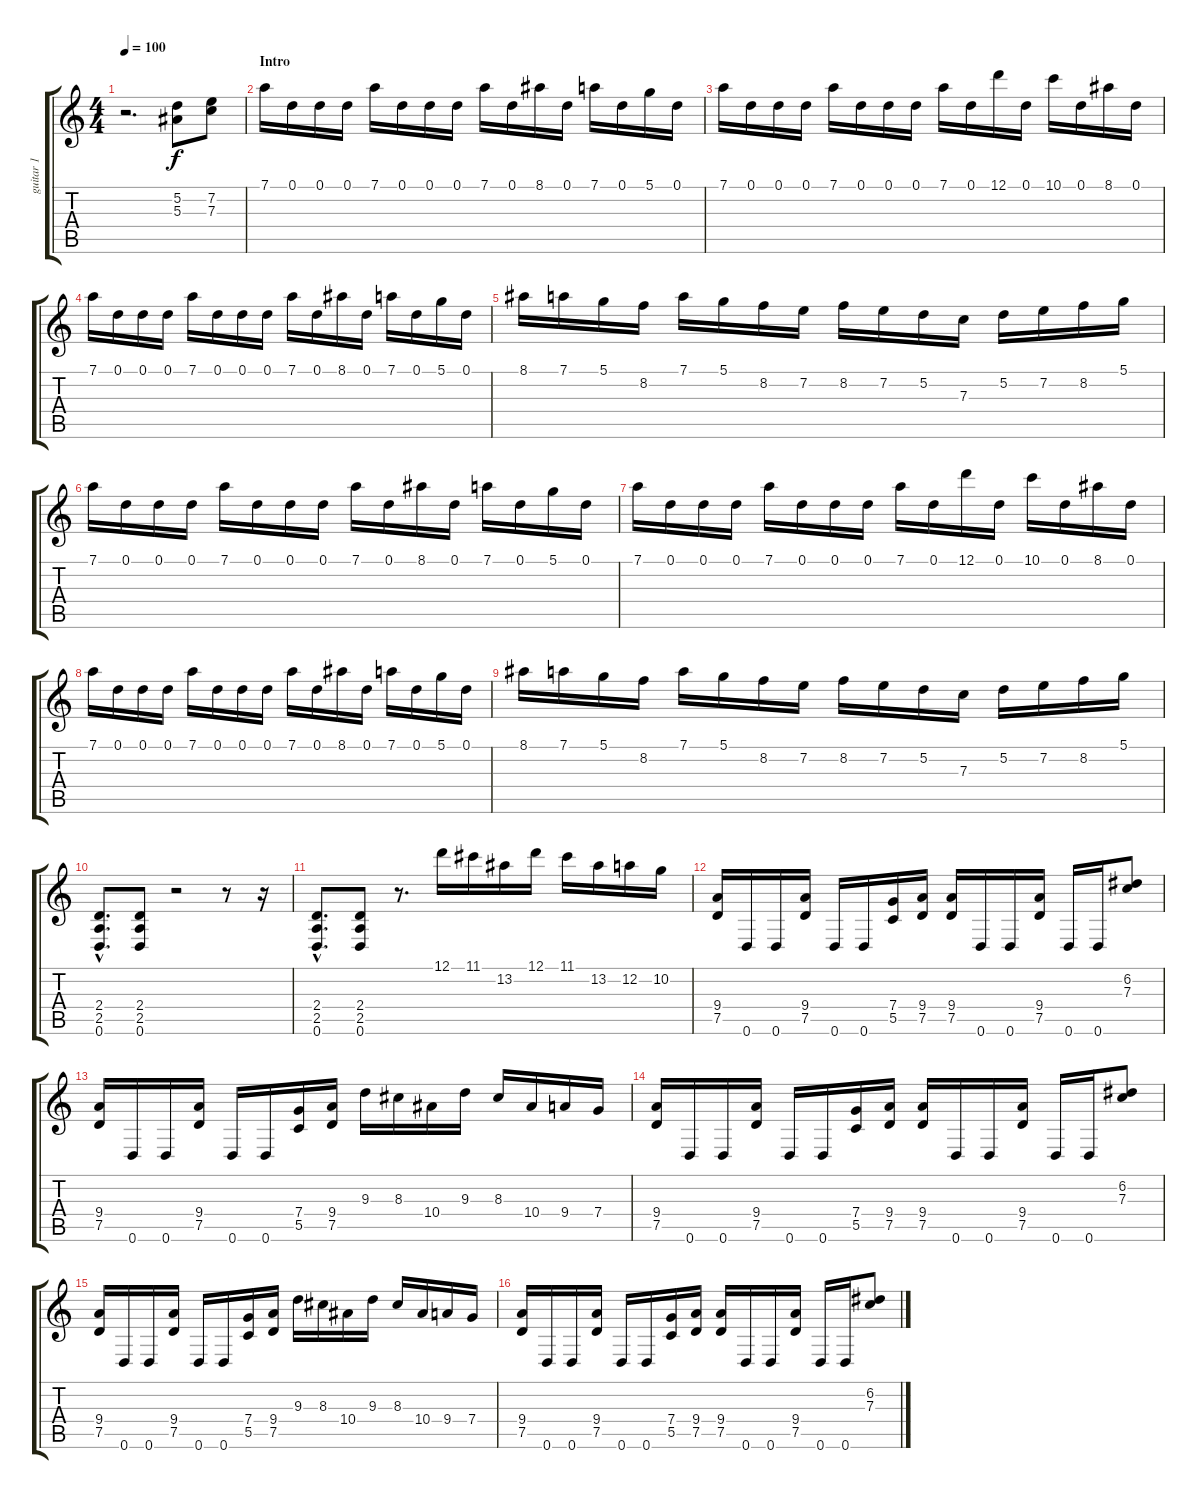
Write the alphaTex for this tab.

\track ("guitar 1" "guitar 1") {instrument distortionguitar}
\staff {score tabs}
\tuning (D4 A3 F3 C3 G2 D2) {hide}
\ts (4 4)
\tempo 100
\clef g2
\ks c
r.2{d dy f instrument distortionguitar} (5.2 5.3).8 (7.2 7.3).8 |
\section ("" "Intro")
7.1.16 0.1.16 0.1.16 0.1.16 7.1.16 0.1.16 0.1.16 0.1.16 7.1.16 0.1.16 8.1.16 0.1.16 7.1.16 0.1.16 5.1.16 0.1.16 |
7.1.16 0.1.16 0.1.16 0.1.16 7.1.16 0.1.16 0.1.16 0.1.16 7.1.16 0.1.16 12.1.16 0.1.16 10.1.16 0.1.16 8.1.16 0.1.16 |
7.1.16 0.1.16 0.1.16 0.1.16 7.1.16 0.1.16 0.1.16 0.1.16 7.1.16 0.1.16 8.1.16 0.1.16 7.1.16 0.1.16 5.1.16 0.1.16 |
8.1.16 7.1.16 5.1.16 8.2.16 7.1.16 5.1.16 8.2.16 7.2.16 8.2.16 7.2.16 5.2.16 7.3.16 5.2.16 7.2.16 8.2.16 5.1.16 |
7.1.16 0.1.16 0.1.16 0.1.16 7.1.16 0.1.16 0.1.16 0.1.16 7.1.16 0.1.16 8.1.16 0.1.16 7.1.16 0.1.16 5.1.16 0.1.16 |
7.1.16 0.1.16 0.1.16 0.1.16 7.1.16 0.1.16 0.1.16 0.1.16 7.1.16 0.1.16 12.1.16 0.1.16 10.1.16 0.1.16 8.1.16 0.1.16 |
7.1.16 0.1.16 0.1.16 0.1.16 7.1.16 0.1.16 0.1.16 0.1.16 7.1.16 0.1.16 8.1.16 0.1.16 7.1.16 0.1.16 5.1.16 0.1.16 |
8.1.16 7.1.16 5.1.16 8.2.16 7.1.16 5.1.16 8.2.16 7.2.16 8.2.16 7.2.16 5.2.16 7.3.16 5.2.16 7.2.16 8.2.16 5.1.16 |
(2.4{hac} 2.5{hac} 0.6{hac}).8{d} (2.4 2.5 0.6).8 r.2 r.8 r.16 |
(2.4{hac} 2.5{hac} 0.6{hac}).8{d} (2.4 2.5 0.6).8 r.8{d} 12.1.16 11.1.16 13.2.16 12.1.16 11.1.16 13.2.16 12.2.16 10.2.16 |
(9.4 7.5).16 0.6.16 0.6.16 (9.4 7.5).16 0.6.16 0.6.16 (7.4 5.5).16 (9.4 7.5).16 (9.4 7.5).16 0.6.16 0.6.16 (9.4 7.5).16 0.6.16 0.6.16 (6.2 7.3).8 |
(9.4 7.5).16 0.6.16 0.6.16 (9.4 7.5).16 0.6.16 0.6.16 (7.4 5.5).16 (9.4 7.5).16 9.3.16 8.3.16 10.4.16 9.3.16 8.3.16 10.4.16 9.4.16 7.4.16 |
(9.4 7.5).16 0.6.16 0.6.16 (9.4 7.5).16 0.6.16 0.6.16 (7.4 5.5).16 (9.4 7.5).16 (9.4 7.5).16 0.6.16 0.6.16 (9.4 7.5).16 0.6.16 0.6.16 (6.2 7.3).8 |
(9.4 7.5).16 0.6.16 0.6.16 (9.4 7.5).16 0.6.16 0.6.16 (7.4 5.5).16 (9.4 7.5).16 9.3.16 8.3.16 10.4.16 9.3.16 8.3.16 10.4.16 9.4.16 7.4.16 |
(9.4 7.5).16 0.6.16 0.6.16 (9.4 7.5).16 0.6.16 0.6.16 (7.4 5.5).16 (9.4 7.5).16 (9.4 7.5).16 0.6.16 0.6.16 (9.4 7.5).16 0.6.16 0.6.16 (6.2 7.3).8
